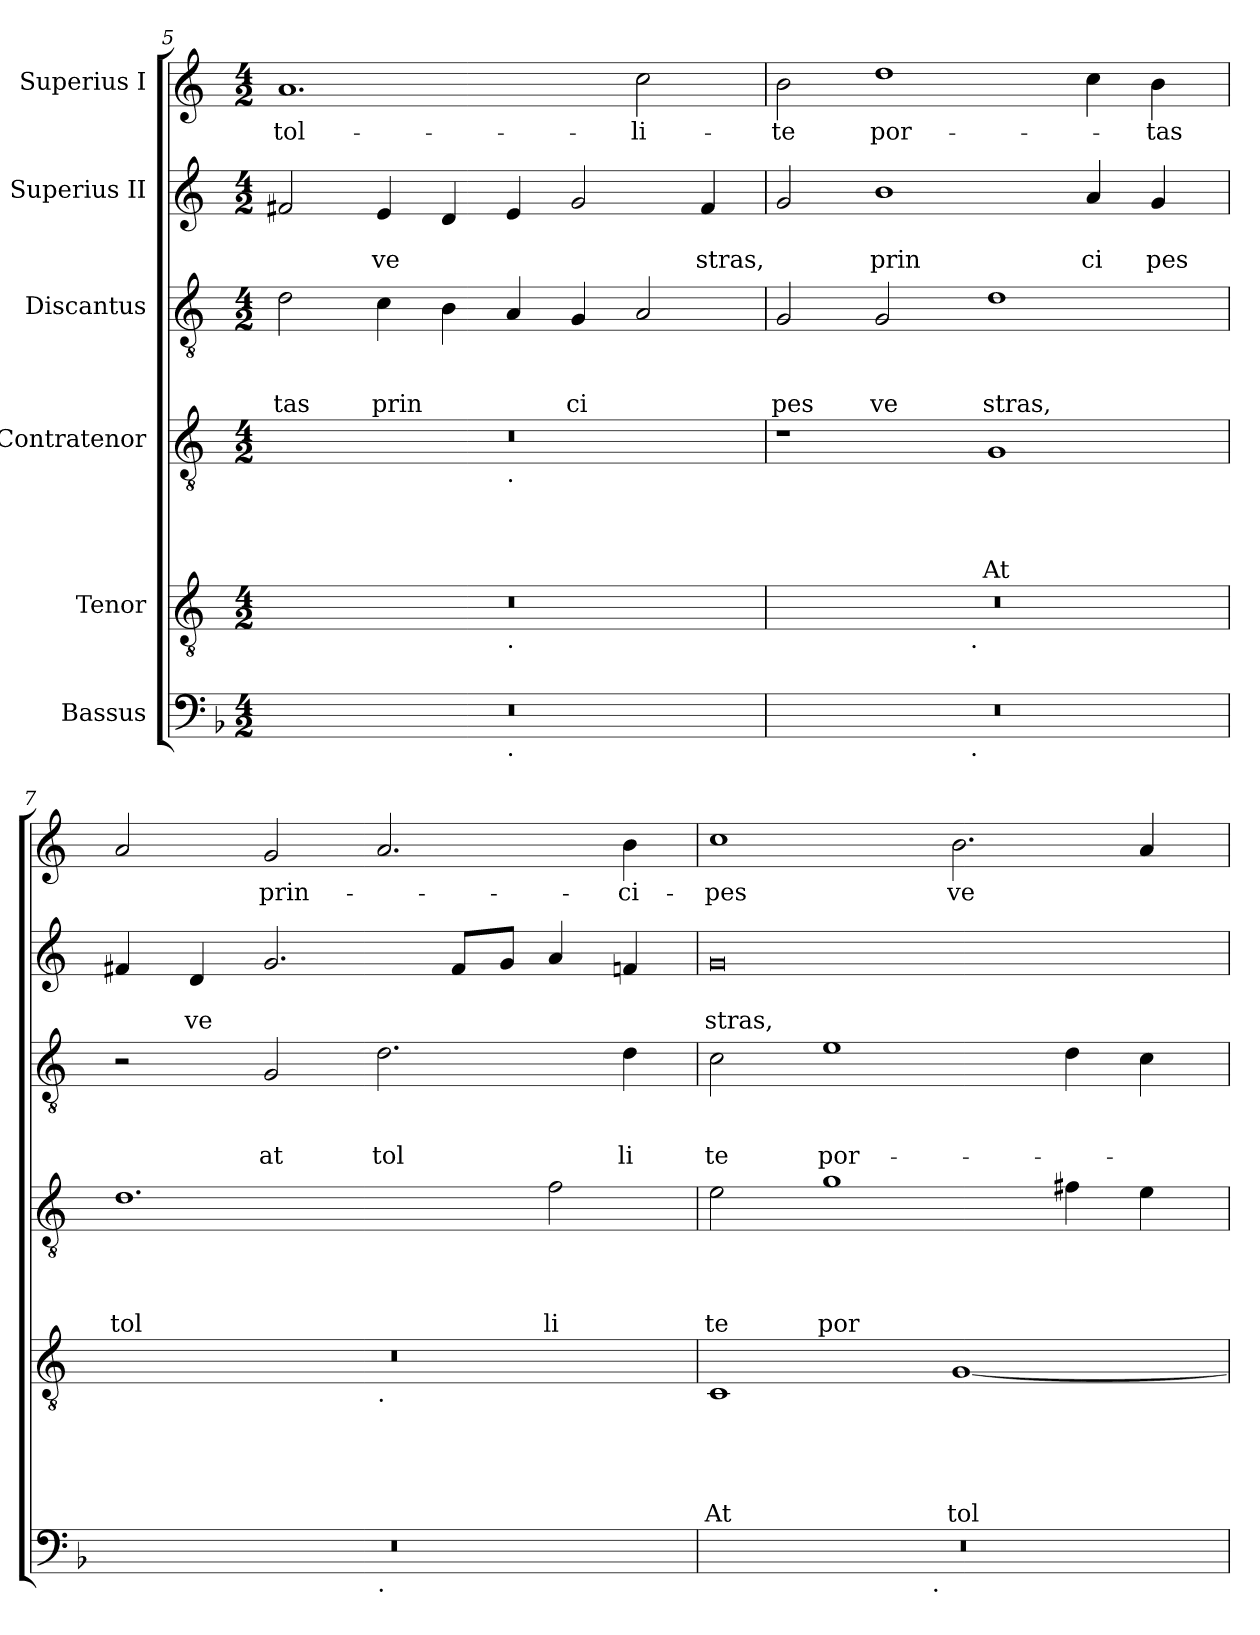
**kern	**kern	**text	**text	**text	**text	**text	**kern	**text	**text	**text	**text	**kern	**text	**text	**text	**kern	**text	**text	**kern	**text
*part6	*part5	*part5	*part5	*part5	*part5	*part5	*part4	*part4	*part4	*part4	*part4	*part3	*part3	*part3	*part3	*part2	*part2	*part2	*part1	*part1
*staff6	*staff5	*staff5	*staff5	*staff5	*staff5	*staff5	*staff4	*staff4	*staff4	*staff4	*staff4	*staff3	*staff3	*staff3	*staff3	*staff2	*staff2	*staff2	*staff1	*staff1
*I"Bassus	*I"Tenor	*	*	*	*	*	*I"Contratenor	*	*	*	*	*I"Discantus	*	*	*	*I"Superius II	*	*	*I"Superius I	*
*clefF4	*clefGv2	*	*	*	*	*	*clefGv2	*	*	*	*	*clefGv2	*	*	*	*clefG2	*	*	*clefG2	*
*	*ITrd-3c-5	*	*	*	*	*	*ITrd-3c-5	*	*	*	*	*ITrd-3c-5	*	*	*	*ITrd-3c-5	*	*	*ITrd-3c-5	*
*k[b-]	*k[b-]	*	*	*	*	*	*k[b-]	*	*	*	*	*k[b-]	*	*	*	*k[b-]	*	*	*k[b-]	*
*F:	*F:	*	*	*	*	*	*F:	*	*	*	*	*F:	*	*	*	*F:	*	*	*F:	*
*M4/2	*M4/2	*	*	*	*	*	*M4/2	*	*	*	*	*M4/2	*	*	*	*M4/2	*	*	*M4/2	*
=5	=5	=5	=5	=5	=5	=5	=5	=5	=5	=5	=5	=5	=5	=5	=5	=5	=5	=5	=5	=5
!	!	!	!	!	!	!	!	!	!	!	!	!	!	!	!LO:LY:b	!	!	!	!	!LO:LY:b
*^	*^	*	*	*	*	*	*^	*	*	*	*	*	*	*	*	*	*	*	*	*
0r	1ryy	0r	1ryy	.	.	.	.	.	0r	1ryy	.	.	.	.	2g\	.	.	tas	2bn/	.	.	1.dd	-tol-
!	!	!	!	!	!	!	!	!	!	!	!	!	!	!	!	!	!	!LO:LY:b	!	!	!LO:LY:b	!	!
.	.	.	.	.	.	.	.	.	.	.	.	.	.	.	4f\	.	.	prin	4a/	.	ve	.	.
.	.	.	.	.	.	.	.	.	.	.	.	.	.	.	4e\	.	.	.	4g/	.	.	.	.
!	!	!	!	!	!	!	!	!	!	!LO:TX:b:t=.	!	!	!	!	!	!	!	!	!	!	!	!	!
!	!	!	!LO:TX:b:t=.	!	!	!	!	!	!	!	!	!	!	!	!	!	!	!	!	!	!	!	!
!	!LO:TX:b:t=.	!	!	!	!	!	!	!	!	!	!	!	!	!	!	!	!	!	!	!	!	!	!
.	1ryy	.	1ryy	.	.	.	.	.	.	1ryy	.	.	.	.	4d/	.	.	.	4a/	.	.	.	.
!	!	!	!	!	!	!	!	!	!	!	!	!	!	!	!	!	!	!LO:LY:b	!	!	!	!	!
.	.	.	.	.	.	.	.	.	.	.	.	.	.	.	4c/	.	.	ci	2cc/	.	.	.	.
!	!	!	!	!	!	!	!	!	!	!	!	!	!	!	!	!	!	!	!	!	!	!	!LO:LY:b
.	.	.	.	.	.	.	.	.	.	.	.	.	.	.	2d/	.	.	.	.	.	.	2ff\	-li-
!	!	!	!	!	!	!	!	!	!	!	!	!	!	!	!	!	!	!	!	!	!LO:LY:b	!	!
.	.	.	.	.	.	.	.	.	.	.	.	.	.	.	.	.	.	.	4b/	.	stras,	.	.
=6	=6	=6	=6	=6	=6	=6	=6	=6	=6	=6	=6	=6	=6	=6	=6	=6	=6	=6	=6	=6	=6	=6	=6
!	!	!	!	!	!	!	!	!	!	!	!	!	!	!	!	!	!	!LO:LY:b	!	!	!	!	!LO:LY:b
*	*	*	*	*	*	*	*	*	*v	*v	*	*	*	*	*	*	*	*	*	*	*	*	*
0r	2ryy	0r	2ryy	.	.	.	.	.	1r	.	.	.	.	2c/	.	.	pes	2cc/	.	.	2ee\	-te
!	!	!	!	!	!	!	!	!	!	!	!	!	!	!	!	!	!LO:LY:b	!	!	!LO:LY:b	!	!LO:LY:b
.	4...ryy	.	4...ryy	.	.	.	.	.	.	.	.	.	.	2c/	.	.	ve	1ee	.	prin	1gg	por-
!	!	!	!LO:TX:b:t=.	!	!	!	!	!	!	!	!	!	!	!	!	!	!	!	!	!	!	!
!	!LO:TX:b:t=.	!	!	!	!	!	!	!	!	!	!	!	!	!	!	!	!	!	!	!	!	!
.	1ryy	.	1ryy	.	.	.	.	.	.	.	.	.	.	.	.	.	.	.	.	.	.	.
!	!	!	!	!	!	!	!	!	!	!	!	!	!LO:LY:b	!	!	!	!LO:LY:b	!	!	!	!	!
.	.	.	.	.	.	.	.	.	1c	.	.	.	At	1g	.	.	stras,	.	.	.	.	.
!	!	!	!	!	!	!	!	!	!	!	!	!	!	!	!	!	!	!	!	!LO:LY:b	!	!
.	.	.	.	.	.	.	.	.	.	.	.	.	.	.	.	.	.	4dd/	.	ci	4ff\	.
!	!	!	!	!	!	!	!	!	!	!	!	!	!	!	!	!	!	!	!	!LO:LY:b	!	!LO:LY:b
.	.	.	.	.	.	.	.	.	.	.	.	.	.	.	.	.	.	4cc/	.	pes	4ee\	-tas
.	32ryy	.	32ryy	.	.	.	.	.	.	.	.	.	.	.	.	.	.	.	.	.	.	.
=7	=7	=7	=7	=7	=7	=7	=7	=7	=7	=7	=7	=7	=7	=7	=7	=7	=7	=7	=7	=7	=7	=7
!	!	!	!	!	!	!	!	!	!	!	!	!	!LO:LY:b	!	!	!	!	!	!	!	!	!
0r	1ryy	0r	1ryy	.	.	.	.	.	1.g	.	.	.	tol	2r	.	.	.	4bn/	.	.	2dd/	.
!	!	!	!	!	!	!	!	!	!	!	!	!	!	!	!	!	!	!	!	!LO:LY:b	!	!
.	.	.	.	.	.	.	.	.	.	.	.	.	.	.	.	.	.	4g/	.	ve	.	.
!	!	!	!	!	!	!	!	!	!	!	!	!	!	!	!	!	!LO:LY:b	!	!	!	!	!LO:LY:b
.	.	.	.	.	.	.	.	.	.	.	.	.	.	2c/	.	.	at	2.cc/	.	.	2cc/	prin-
!	!	!	!LO:TX:b:t=.	!	!	!	!	!	!	!	!	!	!	!	!	!	!	!	!	!	!	!
!	!LO:TX:b:t=.	!	!	!	!	!	!	!	!	!	!	!	!	!	!	!	!	!	!	!	!	!
!	!	!	!	!	!	!	!	!	!	!	!	!	!	!	!	!	!LO:LY:b	!	!	!	!	!
.	1ryy	.	1ryy	.	.	.	.	.	.	.	.	.	.	2.g\	.	.	tol	.	.	.	2.dd/	.
.	.	.	.	.	.	.	.	.	.	.	.	.	.	.	.	.	.	8b/L	.	.	.	.
.	.	.	.	.	.	.	.	.	.	.	.	.	.	.	.	.	.	8cc/J	.	.	.	.
!	!	!	!	!	!	!	!	!	!	!	!	!	!LO:LY:b	!	!	!	!	!	!	!	!	!
.	.	.	.	.	.	.	.	.	2b-\	.	.	.	li	.	.	.	.	4dd/	.	.	.	.
!	!	!	!	!	!	!	!	!	!	!	!	!	!	!	!	!	!LO:LY:b	!	!	!	!	!LO:LY:b
.	.	.	.	.	.	.	.	.	.	.	.	.	.	4g\	.	.	li	4b-/	.	.	4ee\	-ci-
!!LO:LB:g=z
=8	=8	=8	=8	=8	=8	=8	=8	=8	=8	=8	=8	=8	=8	=8	=8	=8	=8	=8	=8	=8	=8	=8
!	!	!	!	!	!	!	!	!LO:LY:b	!	!	!	!	!LO:LY:b	!	!	!	!LO:LY:b	!	!	!LO:LY:b	!	!LO:LY:b
*	*	*v	*v	*	*	*	*	*	*	*	*	*	*	*	*	*	*	*	*	*	*	*
0r	2ryy	1F	.	.	.	.	At	2a\	.	.	.	te	2f\	.	.	te	0cc	.	stras,	1ff	-pes
!	!	!	!	!	!	!	!	!	!	!	!	!LO:LY:b	!	!	!	!LO:LY:b	!	!	!	!	!
.	4...ryy	.	.	.	.	.	.	1cc	.	.	.	por	1a	.	.	por-	.	.	.	.	.
!	!LO:TX:b:t=.	!	!	!	!	!	!	!	!	!	!	!	!	!	!	!	!	!	!	!	!
.	1ryy	.	.	.	.	.	.	.	.	.	.	.	.	.	.	.	.	.	.	.	.
!	!	!	!	!	!	!	!LO:LY:b	!	!	!	!	!	!	!	!	!	!	!	!	!	!LO:LY:b
.	.	[<1c	.	.	.	.	tol	.	.	.	.	.	.	.	.	.	.	.	.	2.ee\	ve
.	.	.	.	.	.	.	.	4bn\	.	.	.	.	4g\	.	.	.	.	.	.	.	.
.	.	.	.	.	.	.	.	4a\	.	.	.	.	4f\	.	.	.	.	.	.	4dd/	.
.	32ryy	.	.	.	.	.	.	.	.	.	.	.	.	.	.	.	.	.	.	.	.
*v	*v	*	*	*	*	*	*	*	*	*	*	*	*	*	*	*	*	*	*	*	*
=	=	=	=	=	=	=	=	=	=	=	=	=	=	=	=	=	=	=	=	=
*-	*-	*-	*-	*-	*-	*-	*-	*-	*-	*-	*-	*-	*-	*-	*-	*-	*-	*-	*-	*-
